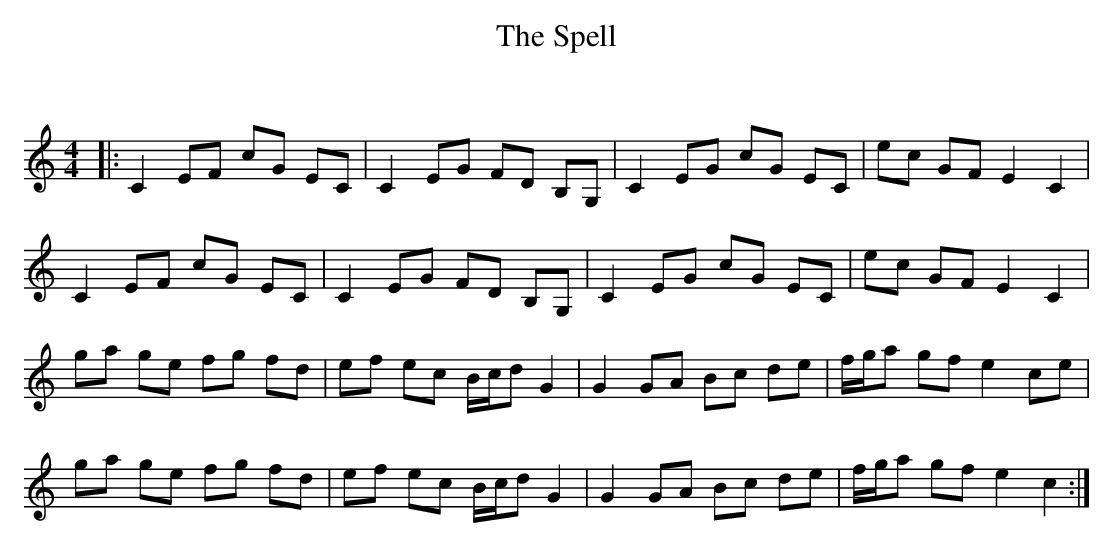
X:1
T: The Spell
C:
Q: 232
K:C
M:4/4
L:1/8
|:C2 EF cG EC|C2 EG FD B,G,|C2 EG cG EC|ec GF E2 C2|
C2 EF cG EC|C2 EG FD B,G,|C2 EG cG EC|ec GF E2 C2|
ga ge fg fd|ef ec B1/2c1/2d G2|G2 GA Bc de|f1/2g1/2a gf e2 ce|
ga ge fg fd|ef ec B1/2c1/2d G2|G2 GA Bc de|f1/2g1/2a gf e2 c2:|
